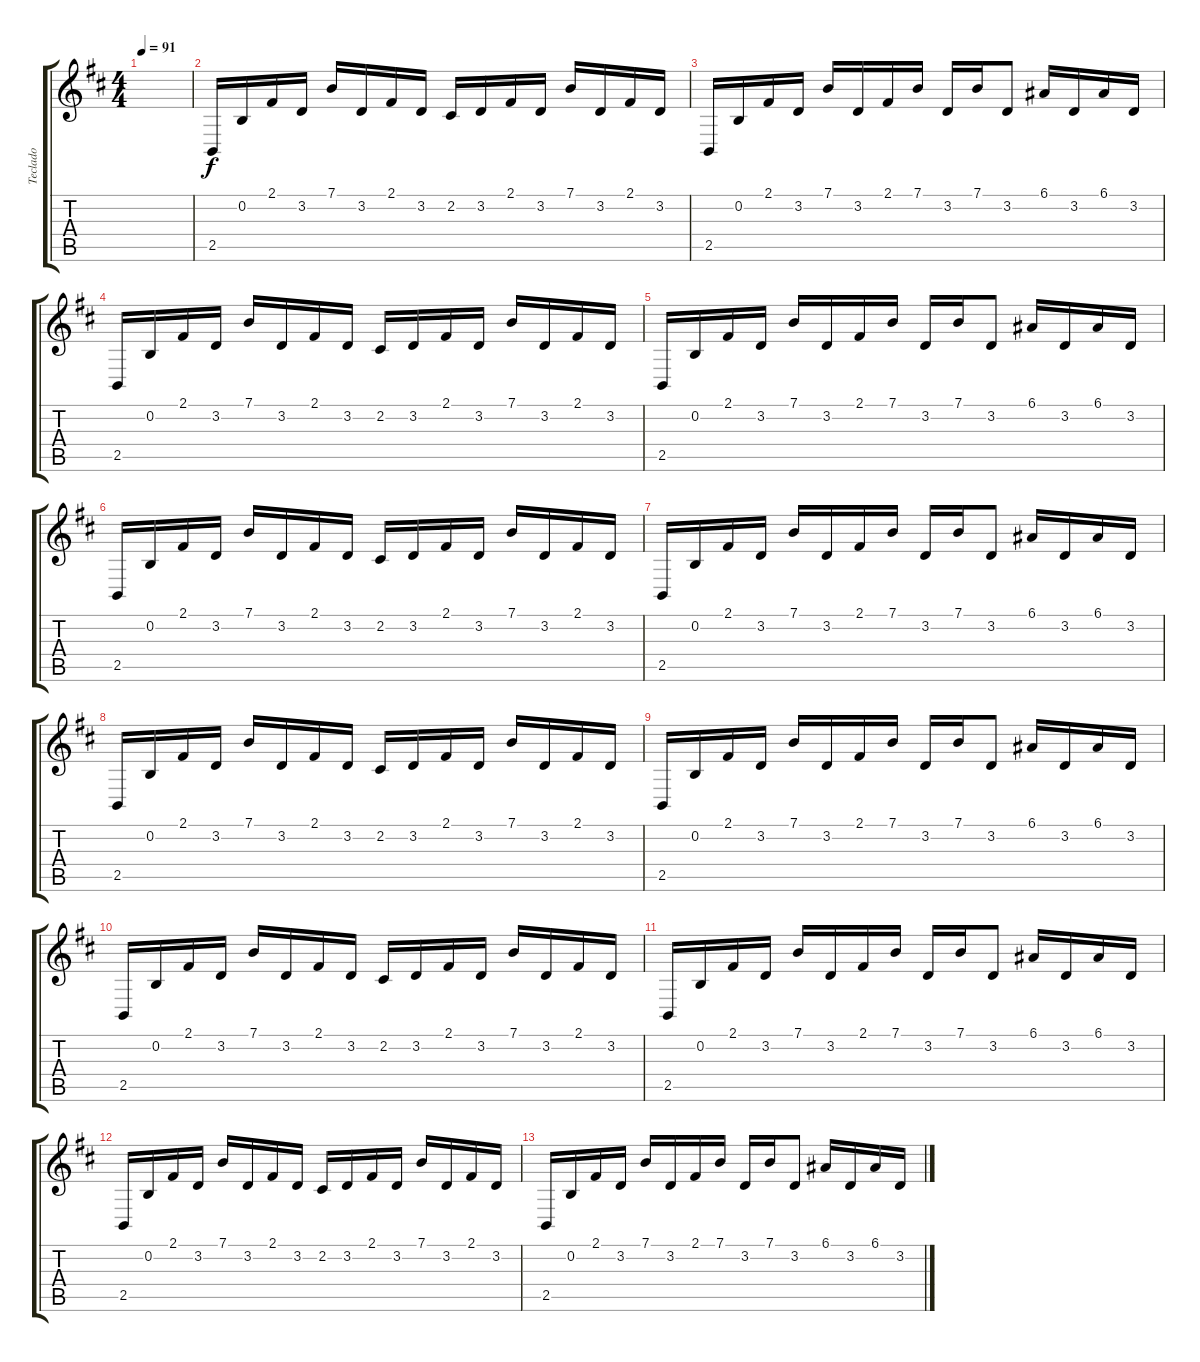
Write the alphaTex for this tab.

\track ("Teclado" "Teclado") {instrument fx1rain}
\staff {score tabs}
\tuning (E4 B3 G3 D3 A2 E2) {hide}
\ts (4 4)
\tempo 91
\clef g2
\ks d
|
2.5.16{instrument acousticgrandpiano} 0.2.16 2.1.16 3.2.16 7.1.16 3.2.16 2.1.16 3.2.16 2.2.16 3.2.16 2.1.16 3.2.16 7.1.16 3.2.16 2.1.16 3.2.16 |
2.5.16 0.2.16 2.1.16 3.2.16 7.1.16 3.2.16 2.1.16 7.1.16 3.2.16 7.1.16 3.2.8 6.1.16 3.2.16 6.1.16 3.2.16 |
2.5.16 0.2.16 2.1.16 3.2.16 7.1.16 3.2.16 2.1.16 3.2.16 2.2.16 3.2.16 2.1.16 3.2.16 7.1.16 3.2.16 2.1.16 3.2.16 |
2.5.16 0.2.16 2.1.16 3.2.16 7.1.16 3.2.16 2.1.16 7.1.16 3.2.16 7.1.16 3.2.8 6.1.16 3.2.16 6.1.16 3.2.16 |
2.5.16 0.2.16 2.1.16 3.2.16 7.1.16 3.2.16 2.1.16 3.2.16 2.2.16 3.2.16 2.1.16 3.2.16 7.1.16 3.2.16 2.1.16 3.2.16 |
2.5.16 0.2.16 2.1.16 3.2.16 7.1.16 3.2.16 2.1.16 7.1.16 3.2.16 7.1.16 3.2.8 6.1.16 3.2.16 6.1.16 3.2.16 |
2.5.16 0.2.16 2.1.16 3.2.16 7.1.16 3.2.16 2.1.16 3.2.16 2.2.16 3.2.16 2.1.16 3.2.16 7.1.16 3.2.16 2.1.16 3.2.16 |
2.5.16 0.2.16 2.1.16 3.2.16 7.1.16 3.2.16 2.1.16 7.1.16 3.2.16 7.1.16 3.2.8 6.1.16 3.2.16 6.1.16 3.2.16 |
2.5.16 0.2.16 2.1.16 3.2.16 7.1.16 3.2.16 2.1.16 3.2.16 2.2.16 3.2.16 2.1.16 3.2.16 7.1.16 3.2.16 2.1.16 3.2.16 |
2.5.16 0.2.16 2.1.16 3.2.16 7.1.16 3.2.16 2.1.16 7.1.16 3.2.16 7.1.16 3.2.8 6.1.16 3.2.16 6.1.16 3.2.16 |
2.5.16 0.2.16 2.1.16 3.2.16 7.1.16 3.2.16 2.1.16 3.2.16 2.2.16 3.2.16 2.1.16 3.2.16 7.1.16 3.2.16 2.1.16 3.2.16 |
2.5.16 0.2.16 2.1.16 3.2.16 7.1.16 3.2.16 2.1.16 7.1.16 3.2.16 7.1.16 3.2.8 6.1.16 3.2.16 6.1.16 3.2.16
